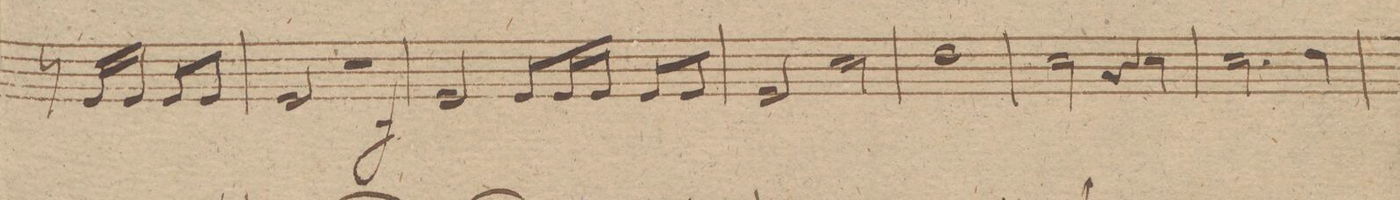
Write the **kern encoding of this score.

**kern	**dynam
*I"Clarino 2do in E.	*
*clefG2	*
*k[f#c#g#d#]	*
*met(c)	*
*M4/4	*
8r	.
16g#/LL	.
16g#/JJ	.
8g#/L	.
8g#/J	.
=11	=11
2g#/	.
2r	.
.	f
=12	=12
2g#/	.
8g#/L	.
16g#/L	.
16g#/JJ	.
8g#/L	.
8g#/J	.
=13	=13
2g#/	.
*2\right	*
2ee\	.
=14	=14
1ff#\	.
=15	=15
2ee\	.
4r	.
*4\right	*
4ee\	.
=16	=16
2.ee\	.
4ff#\	.
=17	=17
*-	*-
